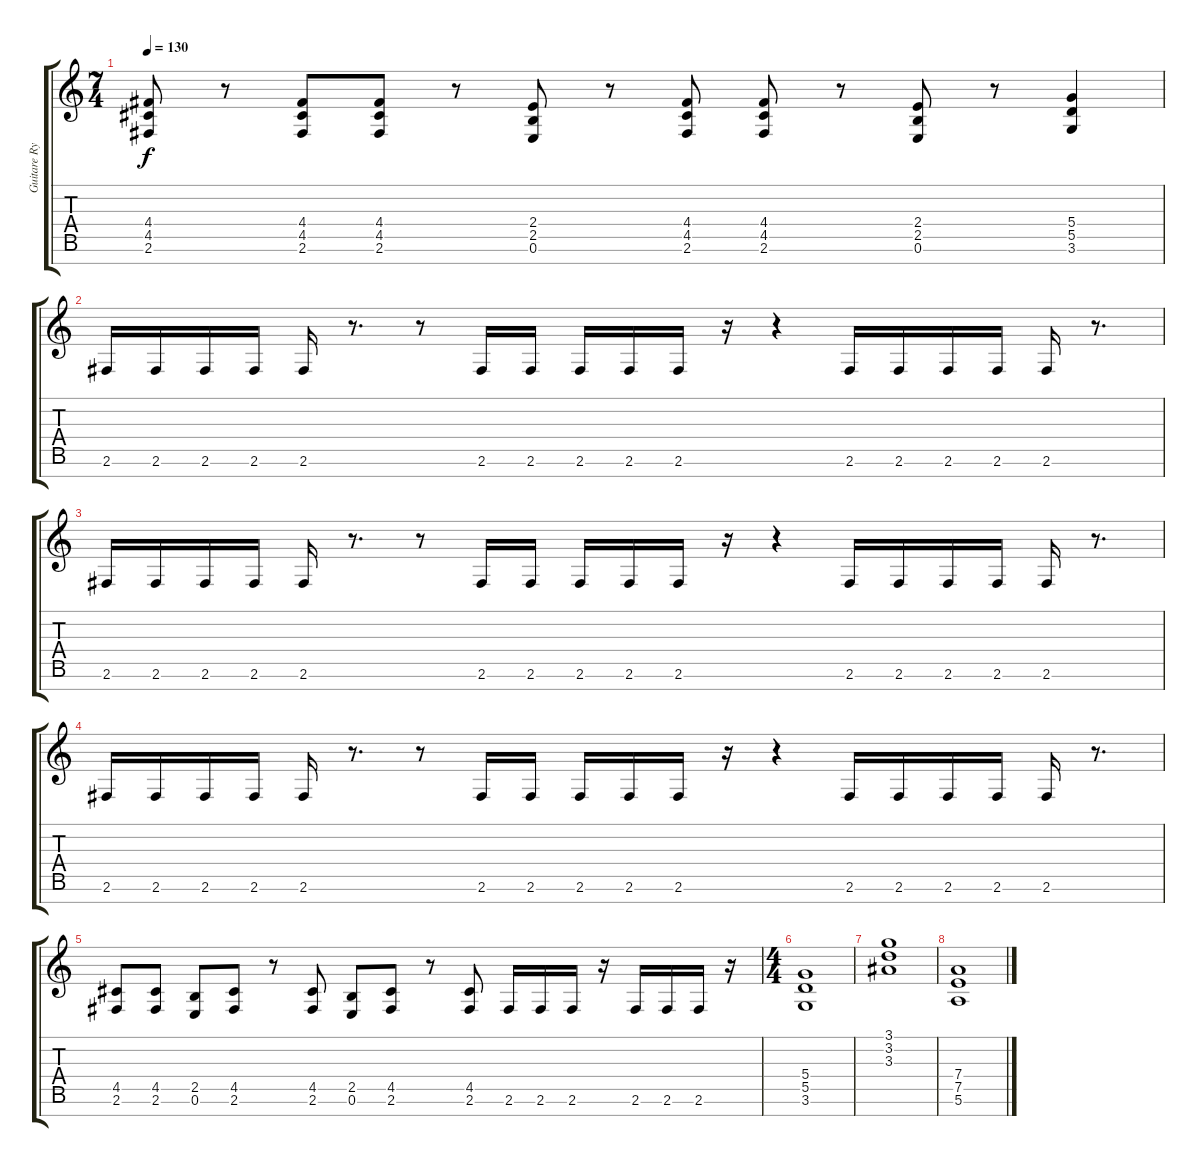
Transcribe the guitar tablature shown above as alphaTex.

\track ("Guitare Rythmique" "Guitare Ry") {instrument overdrivenguitar}
\staff {score tabs}
\tuning (E4 B3 G3 D3 A2 E2 B1) {hide}
\ts (7 4)
\tempo 130
\clef g2
\ks c
(4.4 4.5 2.6).8{dy f} r.8 (4.4 4.5 2.6).8 (4.4 4.5 2.6).8 r.8 (2.4 2.5 0.6).8 r.8 (4.4 4.5 2.6).8 (4.4 4.5 2.6).8 r.8 (2.4 2.5 0.6).8 r.8 (5.4 5.5 3.6).4 |
2.6.16 2.6.16 2.6.16 2.6.16 2.6.16 r.8{d} r.8 2.6.16 2.6.16 2.6.16 2.6.16 2.6.16 r.16 r.4 2.6.16 2.6.16 2.6.16 2.6.16 2.6.16 r.8{d} |
2.6.16 2.6.16 2.6.16 2.6.16 2.6.16 r.8{d} r.8 2.6.16 2.6.16 2.6.16 2.6.16 2.6.16 r.16 r.4 2.6.16 2.6.16 2.6.16 2.6.16 2.6.16 r.8{d} |
2.6.16 2.6.16 2.6.16 2.6.16 2.6.16 r.8{d} r.8 2.6.16 2.6.16 2.6.16 2.6.16 2.6.16 r.16 r.4 2.6.16 2.6.16 2.6.16 2.6.16 2.6.16 r.8{d} |
(4.5 2.6).8 (4.5 2.6).8 (2.5 0.6).8 (4.5 2.6).8 r.8 (4.5 2.6).8 (2.5 0.6).8 (4.5 2.6).8 r.8 (4.5 2.6).8 2.6.16 2.6.16 2.6.16 r.16 2.6.16 2.6.16 2.6.16 r.16 |
\ts (4 4)
(5.4 5.5 3.6).1 |
(3.1 3.2 3.3).1 |
(7.4 7.5 5.6).1
